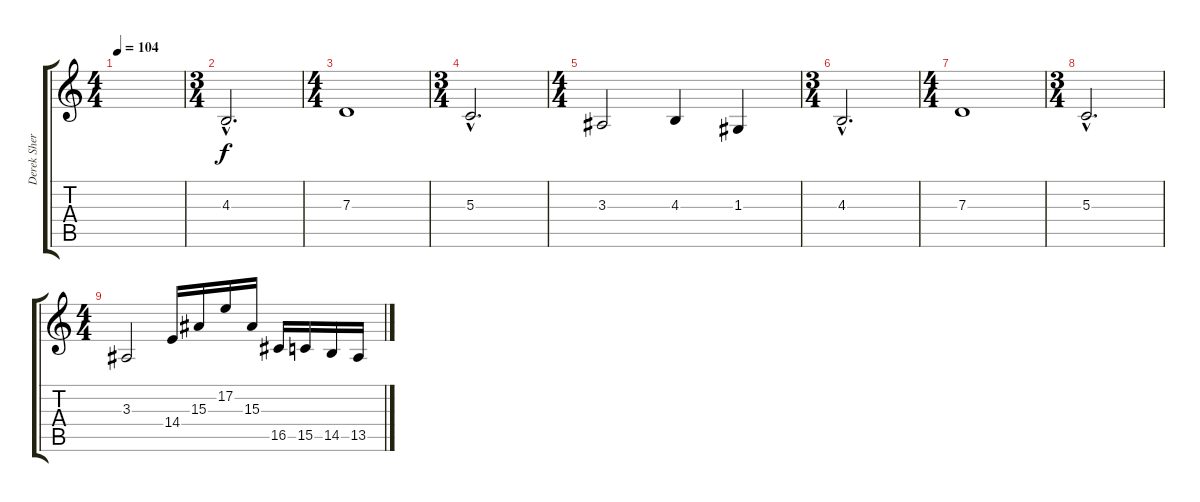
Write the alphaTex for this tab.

\track ("Derek Sherinian" "Derek Sher") {instrument drawbarorgan}
\staff {score tabs}
\tuning (E4 B3 G3 D3 A2 E2) {hide}
\ts (4 4)
\tempo 104
\clef g2
\ks c
|
\ts (3 4)
4.3{hac}.2{d volume 10} |
\ts (4 4)
7.3.1 |
\ts (3 4)
5.3{hac}.2{d} |
\ts (4 4)
3.3.2 4.3.4 1.3.4 |
\ts (3 4)
4.3{hac}.2{d} |
\ts (4 4)
7.3.1 |
\ts (3 4)
5.3{hac}.2{d} |
\ts (4 4)
3.3.2 14.4.16 15.3.16 17.2.16 15.3.16 16.5.16 15.5.16 14.5.16 13.5.16
